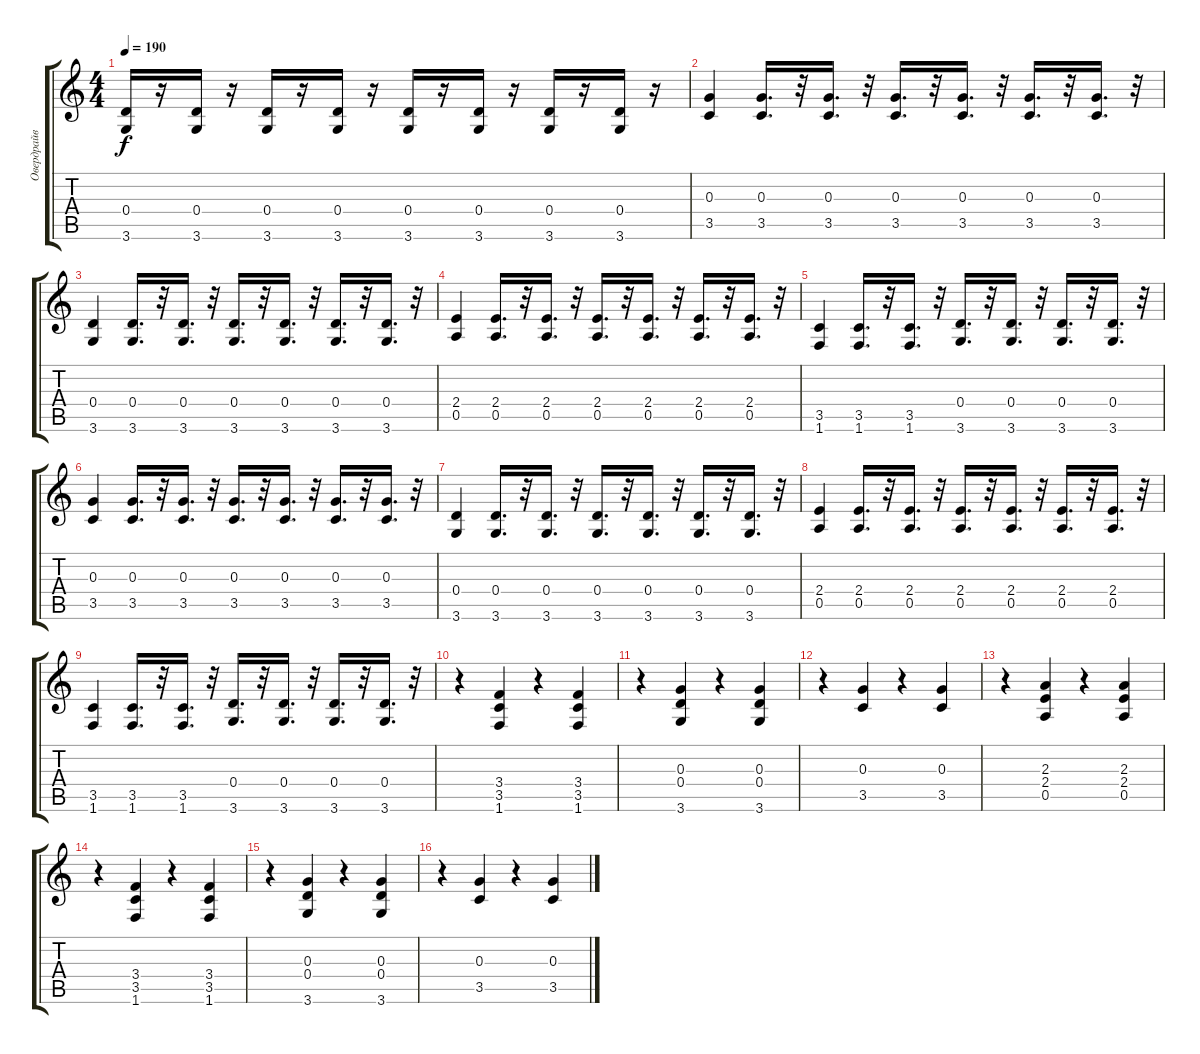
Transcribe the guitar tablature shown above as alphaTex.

\track ("Овердрайв" "Овердрайв") {instrument overdrivenguitar}
\staff {score tabs}
\tuning (E4 B3 G3 D3 A2 E2) {hide}
\ts (4 4)
\tempo 190
\clef g2
\ks c
(0.4 3.6).16{dy f} r.16 (0.4 3.6).16 r.16 (0.4 3.6).16 r.16 (0.4 3.6).16 r.16 (0.4 3.6).16 r.16 (0.4 3.6).16 r.16 (0.4 3.6).16 r.16 (0.4 3.6).16 r.16 |
(0.3 3.5).4 (0.3 3.5).16{d} r.32 (0.3 3.5).16{d} r.32 (0.3 3.5).16{d} r.32 (0.3 3.5).16{d} r.32 (0.3 3.5).16{d} r.32 (0.3 3.5).16{d} r.32 |
(0.4 3.6).4 (0.4 3.6).16{d} r.32 (0.4 3.6).16{d} r.32 (0.4 3.6).16{d} r.32 (0.4 3.6).16{d} r.32 (0.4 3.6).16{d} r.32 (0.4 3.6).16{d} r.32 |
(2.4 0.5).4 (2.4 0.5).16{d} r.32 (2.4 0.5).16{d} r.32 (2.4 0.5).16{d} r.32 (2.4 0.5).16{d} r.32 (2.4 0.5).16{d} r.32 (2.4 0.5).16{d} r.32 |
(3.5 1.6).4 (3.5 1.6).16{d} r.32 (3.5 1.6).16{d} r.32 (0.4 3.6).16{d} r.32 (0.4 3.6).16{d} r.32 (0.4 3.6).16{d} r.32 (0.4 3.6).16{d} r.32 |
(0.3 3.5).4 (0.3 3.5).16{d} r.32 (0.3 3.5).16{d} r.32 (0.3 3.5).16{d} r.32 (0.3 3.5).16{d} r.32 (0.3 3.5).16{d} r.32 (0.3 3.5).16{d} r.32 |
(0.4 3.6).4 (0.4 3.6).16{d} r.32 (0.4 3.6).16{d} r.32 (0.4 3.6).16{d} r.32 (0.4 3.6).16{d} r.32 (0.4 3.6).16{d} r.32 (0.4 3.6).16{d} r.32 |
(2.4 0.5).4 (2.4 0.5).16{d} r.32 (2.4 0.5).16{d} r.32 (2.4 0.5).16{d} r.32 (2.4 0.5).16{d} r.32 (2.4 0.5).16{d} r.32 (2.4 0.5).16{d} r.32 |
(3.5 1.6).4 (3.5 1.6).16{d} r.32 (3.5 1.6).16{d} r.32 (0.4 3.6).16{d} r.32 (0.4 3.6).16{d} r.32 (0.4 3.6).16{d} r.32 (0.4 3.6).16{d} r.32 |
r.4 (3.4 3.5 1.6).4 r.4 (3.4 3.5 1.6).4 |
r.4 (0.3 0.4 3.6).4 r.4 (0.3 0.4 3.6).4 |
r.4 (0.3 3.5).4 r.4 (0.3 3.5).4 |
r.4 (2.3 2.4 0.5).4 r.4 (2.3 2.4 0.5).4 |
r.4 (3.4 3.5 1.6).4 r.4 (3.4 3.5 1.6).4 |
r.4 (0.3 0.4 3.6).4 r.4 (0.3 0.4 3.6).4 |
r.4 (0.3 3.5).4 r.4 (0.3 3.5).4
